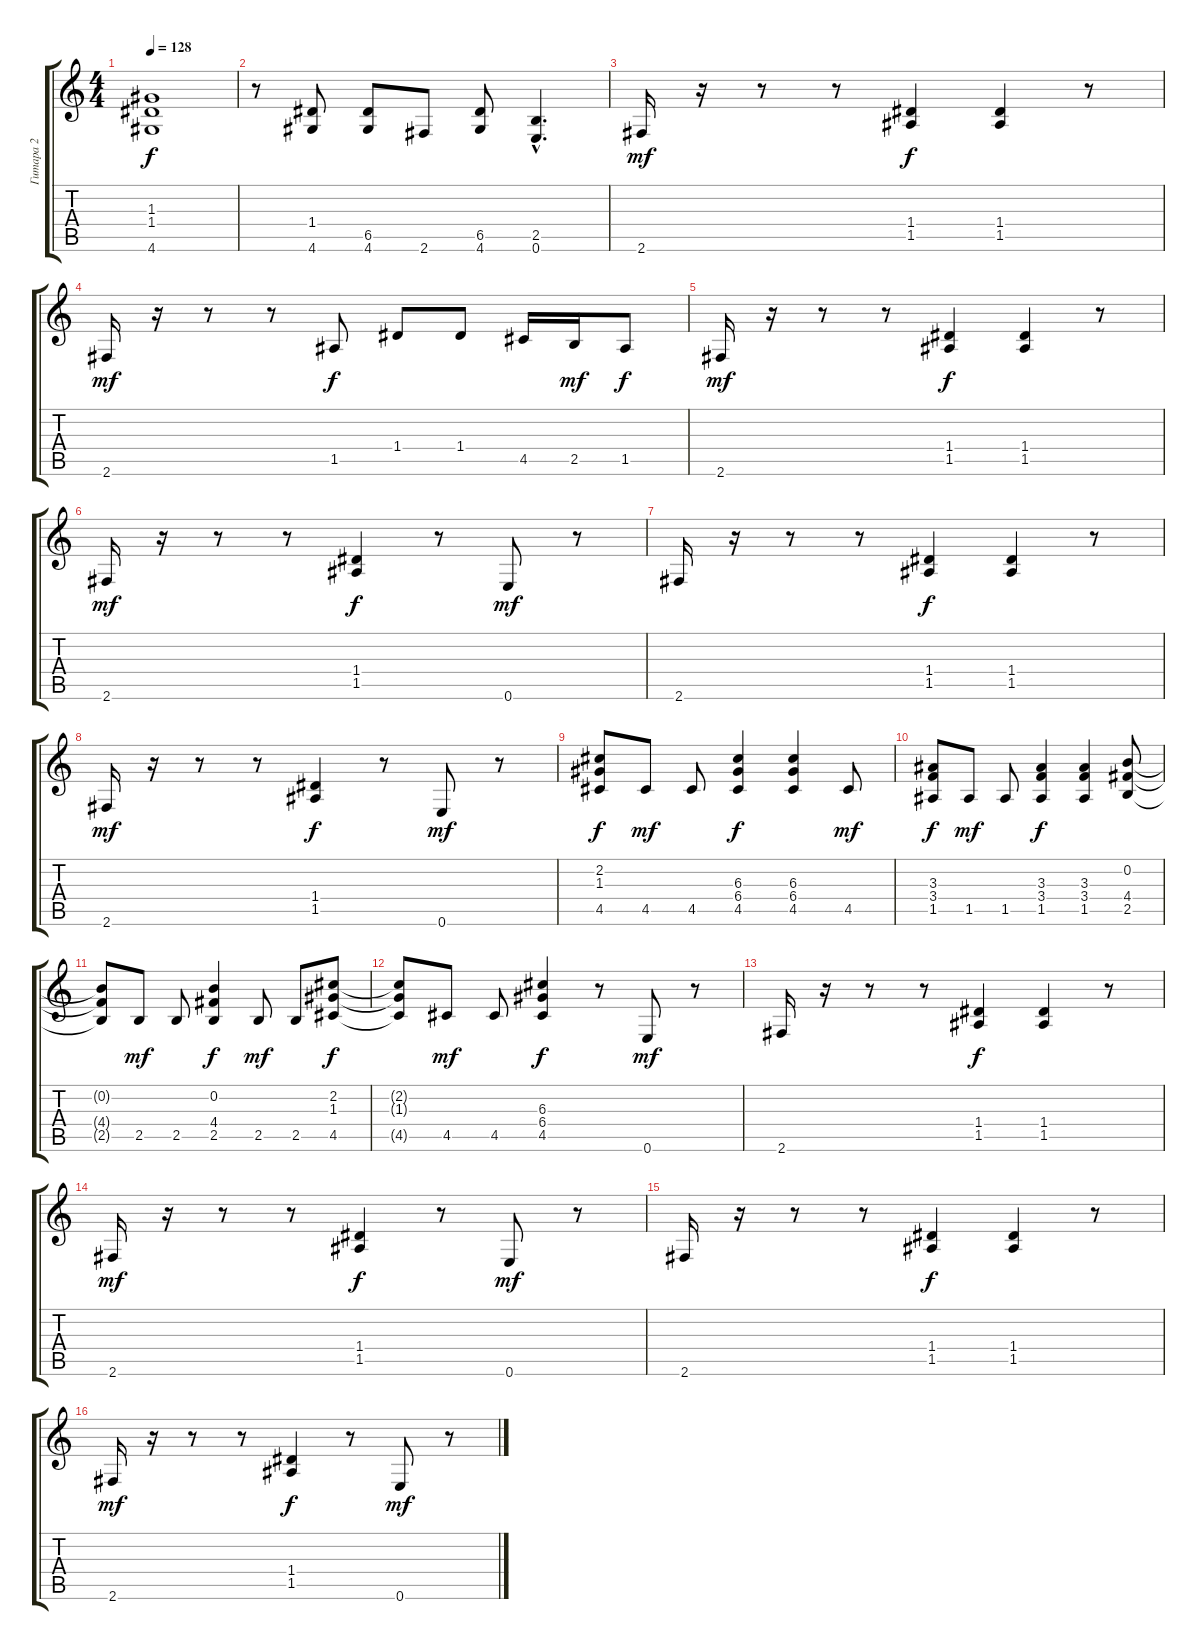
\track ("Гитара 2" "Гитара 2") {instrument overdrivenguitar}
\staff {score tabs}
\tuning (E4 B3 G3 D3 A2 E2) {hide}
\ts (4 4)
\tempo 128
\clef g2
\ks c
(1.3 1.4 4.6).1{dy f} |
r.8 (1.4 4.6).8 (6.5 4.6).8 2.6.8 (6.5 4.6).8 (2.5{hac} 0.6{hac}).4{d} |
2.6.16{dy mf} r.16 r.8 r.8 (1.4 1.5).4{dy f} (1.4 1.5).4 r.8 |
2.6.16{dy mf} r.16 r.8 r.8 1.5.8{dy f} 1.4.8 1.4.8 4.5.16 2.5.16{dy mf} 1.5.8{dy f} |
2.6.16{dy mf} r.16 r.8 r.8 (1.4 1.5).4{dy f} (1.4 1.5).4 r.8 |
2.6.16{dy mf} r.16 r.8 r.8 (1.4 1.5).4{dy f} r.8 0.6.8{dy mf} r.8 |
2.6.16 r.16 r.8 r.8 (1.4 1.5).4{dy f} (1.4 1.5).4 r.8 |
2.6.16{dy mf} r.16 r.8 r.8 (1.4 1.5).4{dy f} r.8 0.6.8{dy mf} r.8 |
(2.2 1.3 4.5).8{dy f} 4.5.8{dy mf} 4.5.8 (6.3 6.4 4.5).4{dy f} (6.3 6.4 4.5).4 4.5.8{dy mf} |
(3.3 3.4 1.5).8{dy f} 1.5.8{dy mf} 1.5.8 (3.3 3.4 1.5).4{dy f} (3.3 3.4 1.5).4 (0.2 4.4 2.5).8 |
(0.2{t} 4.4{t} 2.5{t}).8 2.5.8{dy mf} 2.5.8 (0.2 4.4 2.5).4{dy f} 2.5.8{dy mf} 2.5.8 (2.2 1.3 4.5).8{dy f} |
(2.2{t} 1.3{t} 4.5{t}).8 4.5.8{dy mf} 4.5.8 (6.3 6.4 4.5).4{dy f} r.8 0.6.8{dy mf} r.8 |
2.6.16 r.16 r.8 r.8 (1.4 1.5).4{dy f} (1.4 1.5).4 r.8 |
2.6.16{dy mf} r.16 r.8 r.8 (1.4 1.5).4{dy f} r.8 0.6.8{dy mf} r.8 |
2.6.16 r.16 r.8 r.8 (1.4 1.5).4{dy f} (1.4 1.5).4 r.8 |
2.6.16{dy mf} r.16 r.8 r.8 (1.4 1.5).4{dy f} r.8 0.6.8{dy mf} r.8
